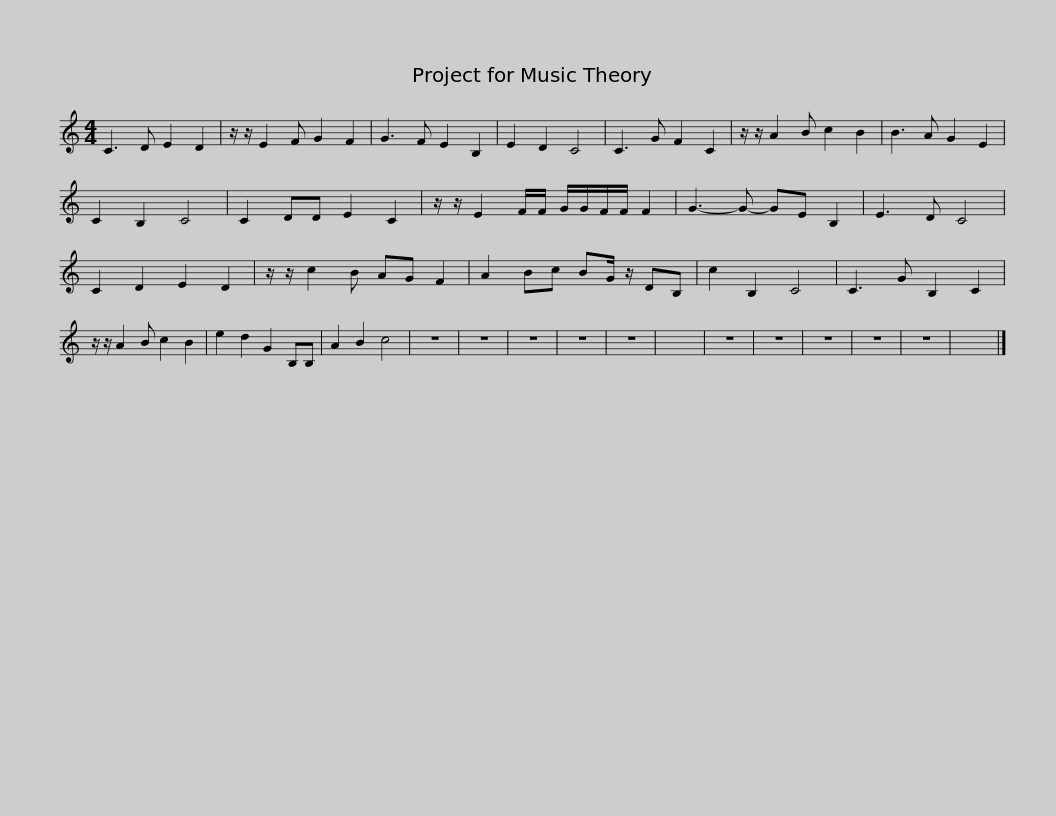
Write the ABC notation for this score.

X:1
L:1/8
M:4/4
I:linebreak $
K:C
V:1 treble
V:1
 C3 D E2 D2 | z/ z/ E2 F G2 F2 | G3 F E2 B,2 | E2 D2 C4 |$ C3 G F2 C2 | %5
 z/ z/ A2 B c2 B2 | B3 A G2 E2 | C2 B,2 C4 |$ C2 DD E2 C2 | z/ z/ E2 F/F/ G/G/F/F/ F2 | %10
 G3- G- GE B,2 | E3 D C4 |$ C2 D2 E2 D2 | z/ z/ c2 B AG F2 | A2 Bc BG/ z/ DB, | %15
 c2 B,2 C4 |$ C3 G B,2 C2 | z/ z/ A2 B c2 B2 | e2 d2 G2 B,B, | A2 B2 c4 |$ %20
 z8 | z8 | z8 | z8 | z8 | %25
 x8 | z8 | z8 | z8 | z8 | %30
 z8 | x8 |] %32
